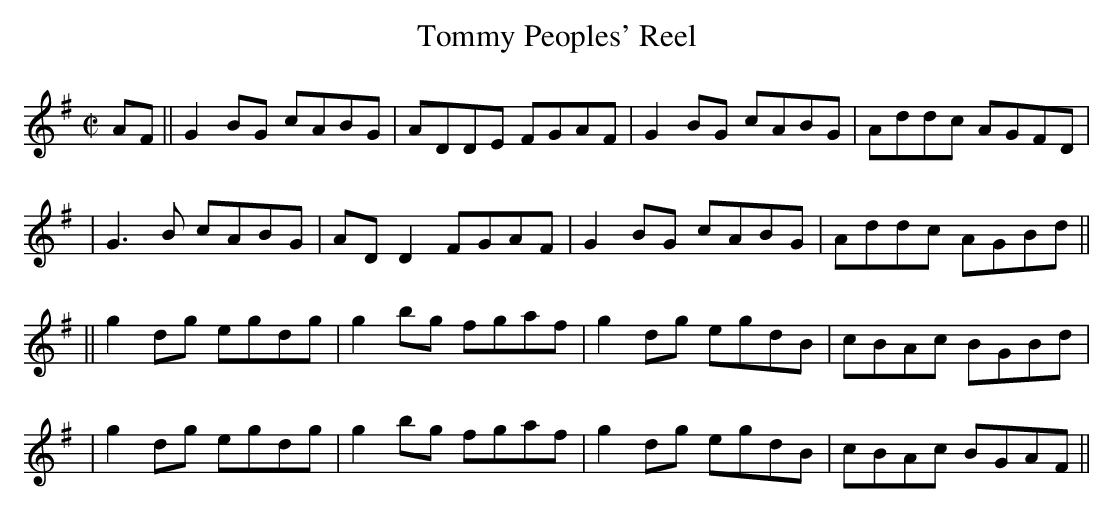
X:1
T: Tommy Peoples' Reel
M: C|
K: G
AF\
||  G2BG cABG | ADDE FGAF | G2BG cABG | Addc AGFD |
| G3B cABG |  ADD2 FGAF | G2BG cABG | Addc AGBd  ||
||  g2dg egdg | g2bg fgaf | g2dg egdB | cBAc BGBd |
| g2dg egdg |  g2bg fgaf | g2dg egdB | cBAc BGAF  ||
